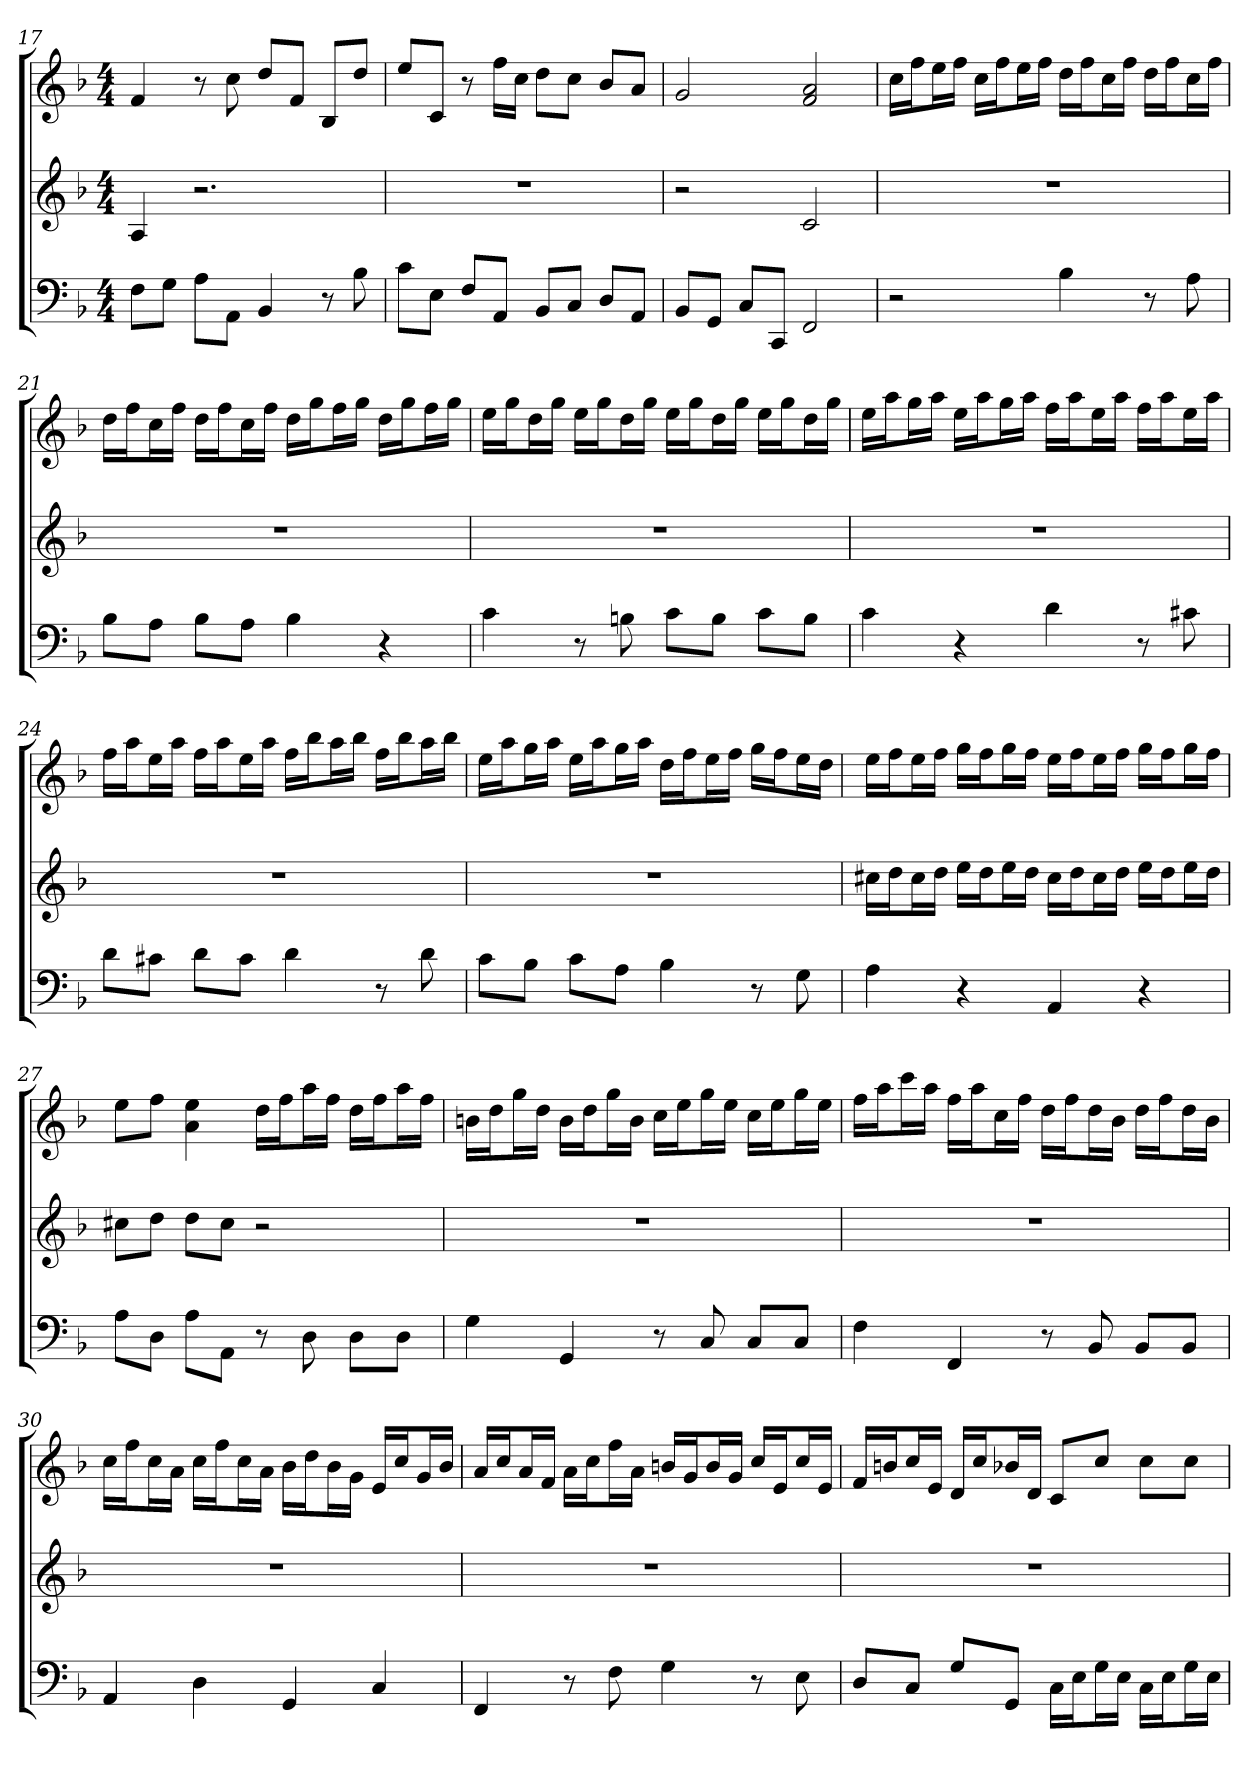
**kern	**kern	**kern
*part3	*part2	*part1
*staff3	*staff2	*staff1
*k[b-]	*k[b-]	*k[b-]
*F:	*F:	*F:
*M4/4	*M4/4	*M4/4
=17	=17	=17
8FL	4A	4f
8GJ	.	.
8AL	2.r	8r
8AAJ	.	8cc
4BB-	.	8ddL
.	.	8fJ
8r	.	8B-L
8B-	.	8ddJ
=18	=18	=18
8cL	1r	8eeL
8EJ	.	8cJ
8FL	.	8r
8AAJ	.	16ffLL
.	.	16ccJJ
8BB-L	.	8ddL
8CJ	.	8ccJ
8DL	.	8b-L
8AAJ	.	8aJ
=19	=19	=19
8BB-L	2r	2g
8GGJ	.	.
8CL	.	.
8CCJ	.	.
2FF	2c	2f 2a
=20	=20	=20
2r	1r	16ccLL
.	.	16ffJ
.	.	16eeL
.	.	16ffJJ
.	.	16ccLL
.	.	16ffJ
.	.	16eeL
.	.	16ffJJ
4B-	.	16ddLL
.	.	16ffJ
.	.	16ccL
.	.	16ffJJ
8r	.	16ddLL
.	.	16ffJ
8A	.	16ccL
.	.	16ffJJ
=21	=21	=21
8B-L	1r	16ddLL
.	.	16ffJ
8AJ	.	16ccL
.	.	16ffJJ
8B-L	.	16ddLL
.	.	16ffJ
8AJ	.	16ccL
.	.	16ffJJ
4B-	.	16ddLL
.	.	16ggJ
.	.	16ffL
.	.	16ggJJ
4r	.	16ddLL
.	.	16ggJ
.	.	16ffL
.	.	16ggJJ
=22	=22	=22
4c	1r	16eeLL
.	.	16ggJ
.	.	16ddL
.	.	16ggJJ
8r	.	16eeLL
.	.	16ggJ
8Bn	.	16ddL
.	.	16ggJJ
8cL	.	16eeLL
.	.	16ggJ
8BJ	.	16ddL
.	.	16ggJJ
8cL	.	16eeLL
.	.	16ggJ
8BJ	.	16ddL
.	.	16ggJJ
=23	=23	=23
4c	1r	16eeLL
.	.	16aaJ
.	.	16ggL
.	.	16aaJJ
4r	.	16eeLL
.	.	16aaJ
.	.	16ggL
.	.	16aaJJ
4d	.	16ffLL
.	.	16aaJ
.	.	16eeL
.	.	16aaJJ
8r	.	16ffLL
.	.	16aaJ
8c#X	.	16eeL
.	.	16aaJJ
=24	=24	=24
8dL	1r	16ffLL
.	.	16aaJ
8c#XJ	.	16eeL
.	.	16aaJJ
8dL	.	16ffLL
.	.	16aaJ
8c#J	.	16eeL
.	.	16aaJJ
4d	.	16ffLL
.	.	16bb-J
.	.	16aaL
.	.	16bb-JJ
8r	.	16ffLL
.	.	16bb-J
8d	.	16aaL
.	.	16bb-JJ
=25	=25	=25
8cL	1r	16eeLL
.	.	16aaJ
8B-J	.	16ggL
.	.	16aaJJ
8cL	.	16eeLL
.	.	16aaJ
8AJ	.	16ggL
.	.	16aaJJ
4B-	.	16ddLL
.	.	16ffJ
.	.	16eeL
.	.	16ffJJ
8r	.	16ggLL
.	.	16ffJ
8G	.	16eeL
.	.	16ddJJ
=26	=26	=26
4A	16cc#XLL	16eeLL
.	16ddJ	16ffJ
.	16cc#L	16eeL
.	16ddJJ	16ffJJ
4r	16eeLL	16ggLL
.	16ddJ	16ffJ
.	16eeL	16ggL
.	16ddJJ	16ffJJ
4AA	16cc#LL	16eeLL
.	16ddJ	16ffJ
.	16cc#L	16eeL
.	16ddJJ	16ffJJ
4r	16eeLL	16ggLL
.	16ddJ	16ffJ
.	16eeL	16ggL
.	16ddJJ	16ffJJ
=27	=27	=27
8AL	8cc#XL	8eeL
8DJ	8ddJ	8ffJ
8AL	8ddL	4a 4ee
8AAJ	8cc#J	.
8r	2r	16ddLL
.	.	16ffJ
8D	.	16aaL
.	.	16ffJJ
8DL	.	16ddLL
.	.	16ffJ
8DJ	.	16aaL
.	.	16ffJJ
=28	=28	=28
4G	1r	16bnLL
.	.	16ddJ
.	.	16ggL
.	.	16ddJJ
4GG	.	16bLL
.	.	16ddJ
.	.	16ggL
.	.	16bJJ
8r	.	16ccLL
.	.	16eeJ
8C	.	16ggL
.	.	16eeJJ
8CL	.	16ccLL
.	.	16eeJ
8CJ	.	16ggL
.	.	16eeJJ
=29	=29	=29
4F	1r	16ffLL
.	.	16aaJ
.	.	16cccL
.	.	16aaJJ
4FF	.	16ffLL
.	.	16aaJ
.	.	16ccL
.	.	16ffJJ
8r	.	16ddLL
.	.	16ffJ
8BB-	.	16ddL
.	.	16b-JJ
8BB-L	.	16ddLL
.	.	16ffJ
8BB-J	.	16ddL
.	.	16b-JJ
=30	=30	=30
4AA	1r	16ccLL
.	.	16ffJ
.	.	16ccL
.	.	16aJJ
4D	.	16ccLL
.	.	16ffJ
.	.	16ccL
.	.	16aJJ
4GG	.	16b-LL
.	.	16ddJ
.	.	16b-L
.	.	16gJJ
4C	.	16eLL
.	.	16ccJ
.	.	16gL
.	.	16b-JJ
=31	=31	=31
4FF	1r	16aLL
.	.	16ccJ
.	.	16aL
.	.	16fJJ
8r	.	16aLL
.	.	16ccJ
8F	.	16ffL
.	.	16aJJ
4G	.	16bnLL
.	.	16gJ
.	.	16bL
.	.	16gJJ
8r	.	16ccLL
.	.	16eJ
8E	.	16ccL
.	.	16eJJ
=32	=32	=32
8DL	1r	16fLL
.	.	16bnJ
8CJ	.	16ccL
.	.	16eJJ
8GL	.	16dLL
.	.	16ccJ
8GGJ	.	16b-XL
.	.	16dJJ
16CLL	.	8cL
16EJ	.	.
16GL	.	8ccJ
16EJJ	.	.
16CLL	.	8ccL
16EJ	.	.
16GL	.	8ccJ
16EJJ	.	.
=	=	=
*-	*-	*-
